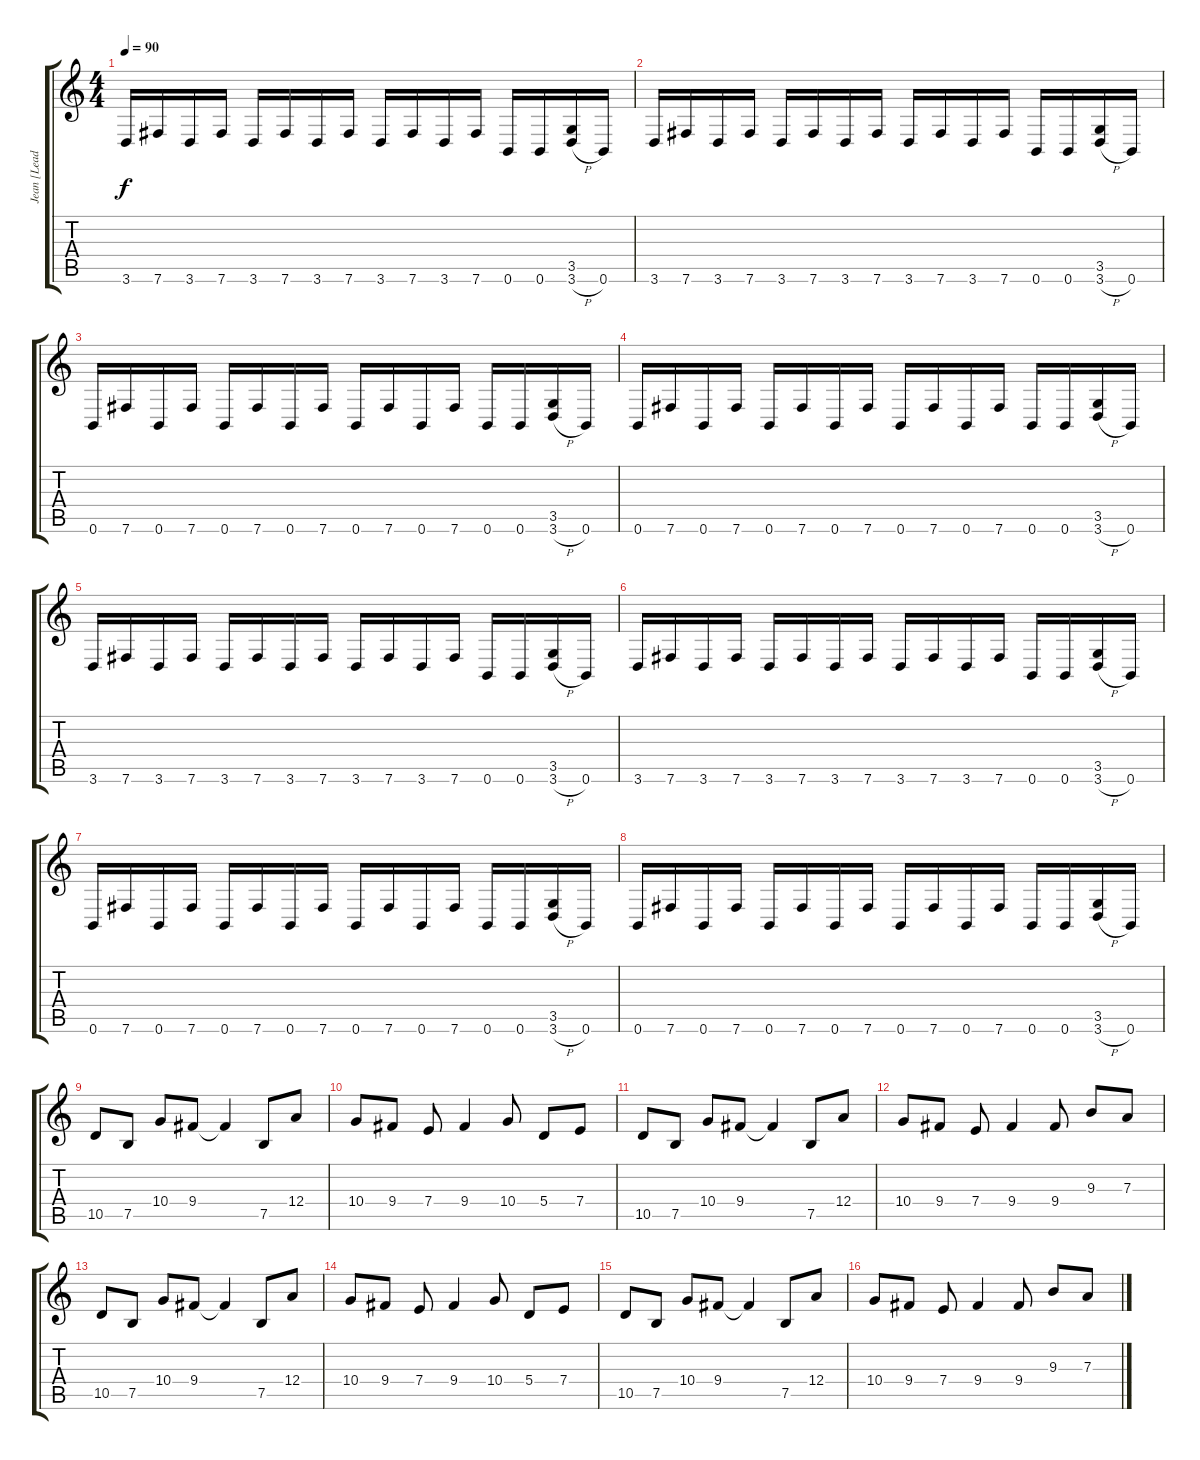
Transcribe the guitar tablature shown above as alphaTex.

\track ("Jean [Lead]" "Jean [Lead") {instrument distortionguitar}
\staff {score tabs}
\tuning (B3 Gb3 D3 A2 E2 B1) {hide}
\ts (4 4)
\tempo 90
\clef g2
\ks c
3.6.16{dy f} 7.6.16 3.6.16 7.6.16 3.6.16 7.6.16 3.6.16 7.6.16 3.6.16 7.6.16 3.6.16 7.6.16 0.6.16 0.6.16 (3.5 3.6{h}).16 0.6.16 |
3.6.16 7.6.16 3.6.16 7.6.16 3.6.16 7.6.16 3.6.16 7.6.16 3.6.16 7.6.16 3.6.16 7.6.16 0.6.16 0.6.16 (3.5 3.6{h}).16 0.6.16 |
0.6.16 7.6.16 0.6.16 7.6.16 0.6.16 7.6.16 0.6.16 7.6.16 0.6.16 7.6.16 0.6.16 7.6.16 0.6.16 0.6.16 (3.5 3.6{h}).16 0.6.16 |
0.6.16 7.6.16 0.6.16 7.6.16 0.6.16 7.6.16 0.6.16 7.6.16 0.6.16 7.6.16 0.6.16 7.6.16 0.6.16 0.6.16 (3.5 3.6{h}).16 0.6.16 |
3.6.16 7.6.16 3.6.16 7.6.16 3.6.16 7.6.16 3.6.16 7.6.16 3.6.16 7.6.16 3.6.16 7.6.16 0.6.16 0.6.16 (3.5 3.6{h}).16 0.6.16 |
3.6.16 7.6.16 3.6.16 7.6.16 3.6.16 7.6.16 3.6.16 7.6.16 3.6.16 7.6.16 3.6.16 7.6.16 0.6.16 0.6.16 (3.5 3.6{h}).16 0.6.16 |
0.6.16 7.6.16 0.6.16 7.6.16 0.6.16 7.6.16 0.6.16 7.6.16 0.6.16 7.6.16 0.6.16 7.6.16 0.6.16 0.6.16 (3.5 3.6{h}).16 0.6.16 |
0.6.16 7.6.16 0.6.16 7.6.16 0.6.16 7.6.16 0.6.16 7.6.16 0.6.16 7.6.16 0.6.16 7.6.16 0.6.16 0.6.16 (3.5 3.6{h}).16 0.6.16 |
10.5.8 7.5.8 10.4.8 9.4.8 9.4{t}.4 7.5.8 12.4.8 |
10.4.8 9.4.8 7.4.8 9.4.4 10.4.8 5.4.8 7.4.8 |
10.5.8 7.5.8 10.4.8 9.4.8 9.4{t}.4 7.5.8 12.4.8 |
10.4.8 9.4.8 7.4.8 9.4.4 9.4.8 9.3.8 7.3.8 |
10.5.8 7.5.8 10.4.8 9.4.8 9.4{t}.4 7.5.8 12.4.8 |
10.4.8 9.4.8 7.4.8 9.4.4 10.4.8 5.4.8 7.4.8 |
10.5.8 7.5.8 10.4.8 9.4.8 9.4{t}.4 7.5.8 12.4.8 |
10.4.8 9.4.8 7.4.8 9.4.4 9.4.8 9.3.8 7.3.8
